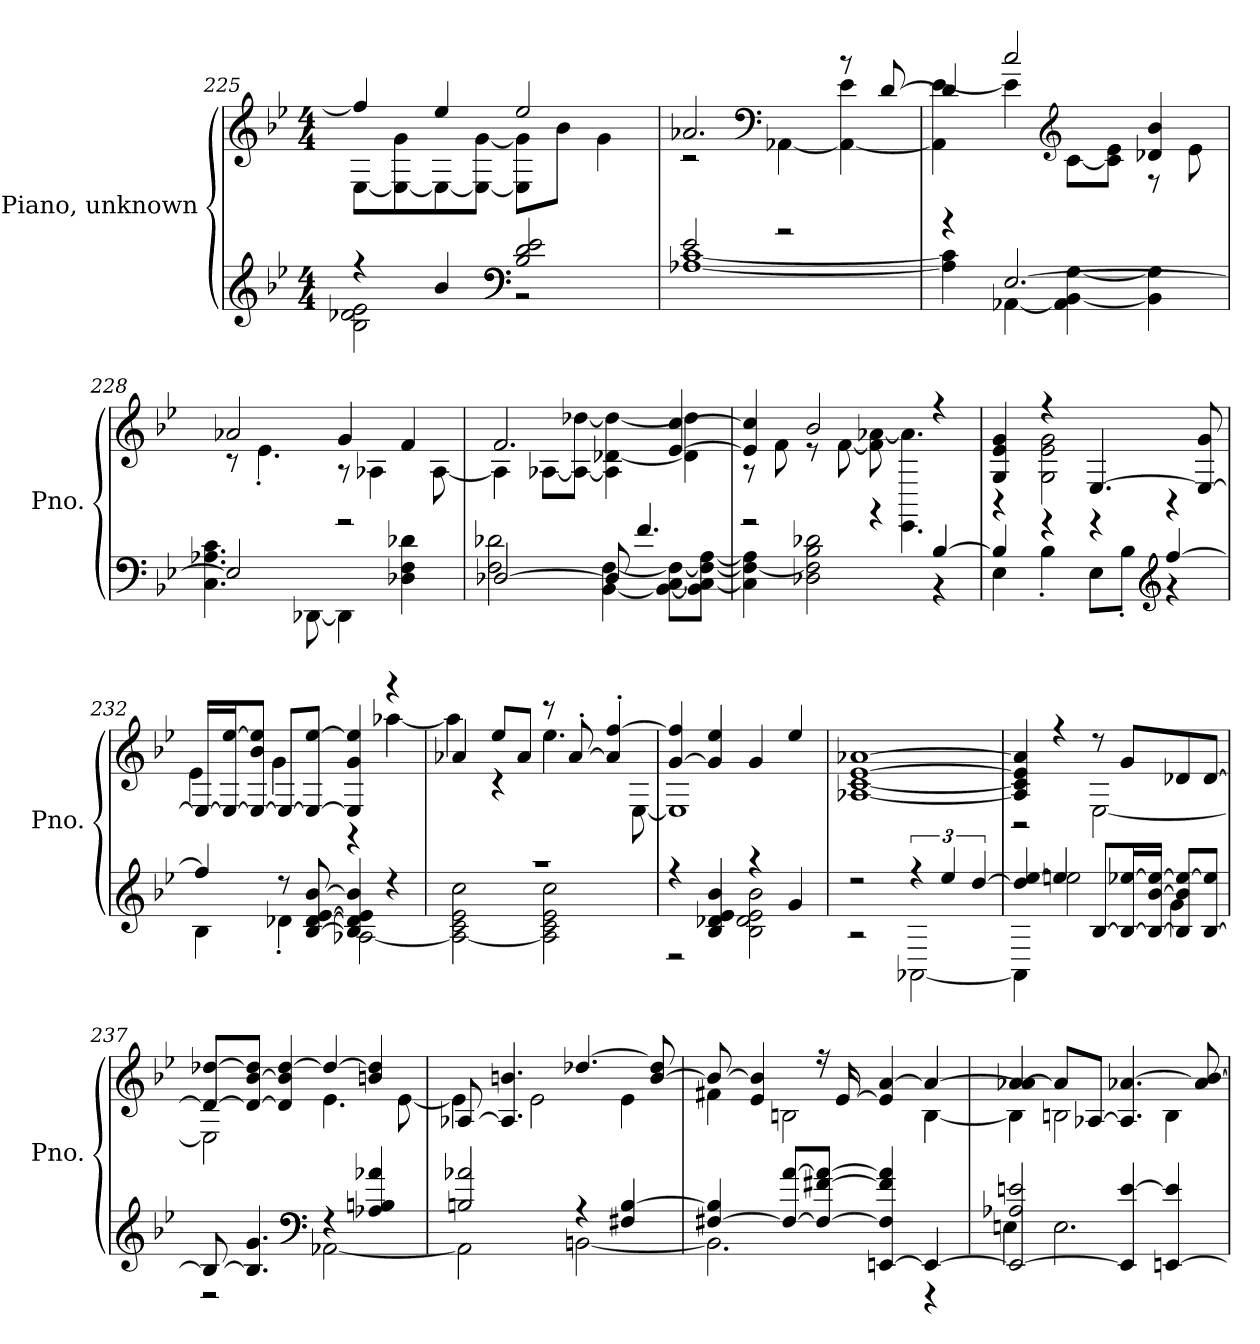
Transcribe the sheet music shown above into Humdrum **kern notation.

**kern	**kern
*part1	*part1
*staff2	*staff1
*I"Piano, unknown	*
*I'Pno.	*
!!LO:LB:g=z
*clefG2	*clefG2
*k[b-e-]	*k[b-e-]
*M4/4	*M4/4
=225	=225
*^	*^
4r	2B-\ 2d-X\ 2e-\	4ff/]	[8E-\L
.	.	.	8E-\_ 8g\
4b-/	.	4ee-/	8E-\_
.	.	.	8E-\_ [8g\J
*clefF4	*	*	*
2B-/ 2d-/ 2e-/	2r	2ee-/	8E-\] 8g\]L
.	.	.	8b-\J
.	.	.	4g\
=226	=226	=226	=226
2e-/	[1A-X [1c	2.a-X/	2r
*	*	*clefF4	*
2r	.	.	[4AA-X\
.	.	8r	4AA-\_ 4e-\
.	.	[8d/	.
=227	=227	=227	=227
4r	4A-\] 4c\]	4d/]	4AA-\] [4e-\
[2.E-/	[4AA-X\	2cc/	4e-\]
*	*	*clefG2	*
.	4AA-\] [4BB-\ [4G\	.	[8c\L
.	.	.	8c\] 8e-\J
.	4BB-\] 4G\]	4d-X/ 4b-/	8r
.	.	.	8e-\
=228	=228	=228	=228
2E-/]	4.C\ 4.A-X\ 4.c\	2a-X/	8r
.	.	.	4.e-'\
.	[8DD-X\	.	.
2r	4DD-\]	4g/	8r
.	.	.	4A-X\
.	4D-X\ 4F\ 4d-X\	4f/	.
.	.	.	[8A-\
!!LO:LB:g=z	!!
=229	=229	=229	=229
[2D-X/	2F\ 2d-X\	2.f/	4A-\]
.	.	.	[8A-X\L
.	.	.	8A-\_ [8dd-X\J
8D-/]	[4BB-\ [4F\	.	4A-\] [4d-X\ 4dd-\_
4.f/	.	.	.
.	8BB-\_ [8C\ 8F\_L	[4e-/ [4cc/	4d-\] 4dd-\]
.	8BB-\] 8C\_ 8F\_ [8A\J	.	.
=230	=230	=230	=230
2r	4C\] 4F\_ 4A\]	4e-/] 4cc/]	8r
.	.	.	8f\
.	2D-X\ 2F\] 2B-\ 2d-X\	2b-/	8r
.	.	.	[8f\
4r	.	.	8f\] [8a-X\
.	.	.	4.EE-\ 4.a-\]
[4B-/	4r	4r	.
=231	=231	=231	=231
4B-/]	4E-\	4G/ 4e-/ 4g/	4r
4r	4B-'\	4r	2G\ 2e-\ 2g\
4r	8E-\L	[4.E-/	.
.	8B-'\J	.	.
*clefG2	*	*	*
[4ff/	4r	.	4r
.	.	8E-/_ 8g/	.
!!LO:LB:g=z	!!
=232	=232	=232	=232
4ff/]	4B-\	16E-/LL_	4e-\
.	.	16E-/_ [16ee-/J	.
.	.	8E-/_ 8b-/ 8ee-/]J	.
8r	4d-X'\	8E-/L_	4g\
[8B-/ [8d-/ [8e-/ [8b-/	.	8E-/_ [8ee-/J	.
4B-/] 4d-/] 4e-/] 4b-/]	[2A-X\	4E-/] 4g/ 4ee-/]	4r
4r	.	4r	[4aa-X\
=233	=233	=233	=233
1r	2A-\_ 2c\ 2e-\ 2cc\	4a-X/	4aa-\]
.	.	8ee-/L	4r
.	.	8a-/J	.
.	2A-\] 2c\ 2e-\ 2cc\	8r	4.ee-\
.	.	[8a-'/	.
.	.	4a-/]' [4ff/'	.
.	.	.	[8E-\
=234	=234	=234	=234
4r	2r	[4g/ 4ff/]	1E-]
4B-/ 4d-X/ 4e-/ 4b-/	.	4g/] 4ee-/	.
4r	2B-\ 2d-\ 2e-\ 2b-\	4g/	.
4g/	.	4ee-/	.
*	*	*v	*v
=235	=235	=235
2r	2r	[1A-X [1c [1e- [1a-X
6r	[2AA-X\	.
6ee-/	.	.
[6dd/	.	.
!!LO:LB:g=z
=236	=236	=236
*	*	*^
4dd/] [4ee-/	4AA-\]	4A-/] 4c/] 4e-/] 4a-/]	2r
4ee-/]	2een\	4r	.
[8B-/L	.	8r	[2E-\
16B-/_ [16ee-X/L	.	8g/L	.
16B-/_ [16b-/ 16ee-/_JJ	.	.	.
8B-/] 8b-/] 8ee-/_L	4g\	8d-X/	.
[8B-/ 8ee-/]J	.	[8d-/J	.
=237	=237	=237	=237
8B-/_	2r	8d-/_ [8dd-X/L	2E-\]
4.B-/] 4.g/	.	8d-/_ [8b-/ 8dd-/]J	.
.	.	4d-/] 4b-/] [4dd-/	.
*clefF4	*	*	*
4r	[2AA-X\	4dd-/_	4.e-\
4A-X/ 4Bn/ 4a-X/	.	4bn/ 4dd-/]	.
.	.	.	[8e-\
=238	=238	=238	=238
2Bn/ 2a-X/	2AA-\]	[8A-X/	4e-\]
.	.	4.A-/] 4.bn/	.
.	.	.	2e-\
4r	[2BBn\	[4.dd-X/	.
4F#X/ [4B/	.	.	4e-\
.	.	[8b/ 8dd-/]	.
!!LO:PB:g=z	!!
=239	=239	=239	=239
[4F#X/ 4B/]	2.BB\]	8b/_	4f#X\
.	.	4e-/ 4b/]	.
8F#/_ [8a/L	.	.	2Bn\
8F#/_ [8f#X/ 8a/_J	.	16r	.
.	.	[16e-/	.
[4EEn/ 4F#/] 4f#/] 4a/]	.	4e-/] [4a/	.
4EE/_	4r	4a/_	[4B\
=240	=240	=240	=240
2EE/_ 2A-X/ 2en/	4En\	[4a-X/ 4a/]	4B\]
.	2.E\	8a-/L]	2Bn\
.	.	[8A-X/J	.
4EE/] [4e/	.	4.A-/] [4.a-X/	.
[4EEn/ 4e/]	.	.	4B\
.	.	8a-/] [8b-/	.
*v	*v	*	*
*	*v	*v
=	=
*-	*-
